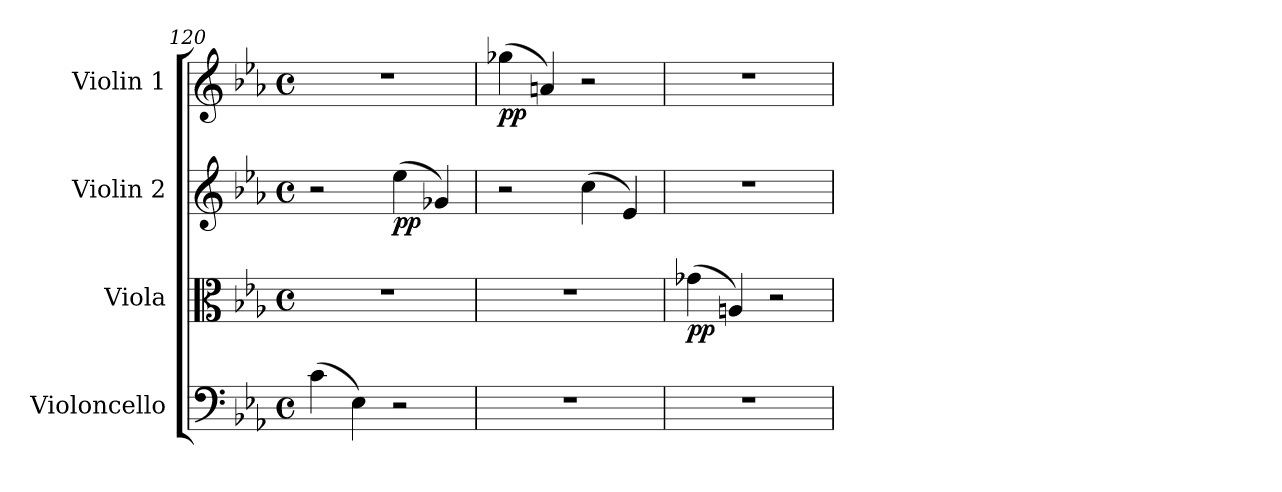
**kern	**kern	**dynam	**kern	**dynam	**kern	**dynam
*part4	*part3	*part3	*part2	*part2	*part1	*part1
*staff4	*staff3	*staff3	*staff2	*staff2	*staff1	*staff1
*I"Violoncello	*I"Viola	*	*I"Violin 2	*	*I"Violin 1	*
*I'Vc	*I'Vla	*	*I'Vln	*	*I'Vln	*
*clefF4	*clefC3	*	*clefG2	*	*clefG2	*
*k[b-e-a-]	*k[b-e-a-]	*	*k[b-e-a-]	*	*k[b-e-a-]	*
*M4/4	*M4/4	*	*M4/4	*	*M4/4	*
*met(c)	*met(c)	*	*met(c)	*	*met(c)	*
=120	=120	=120	=120	=120	=120	=120
(4c\	1r	.	2r	.	1r	.
4E-\)	.	.	.	.	.	.
!	!	!	!	!LO:DY:b	!	!
2r	.	.	(4ee-\	pp	.	.
.	.	.	4g-X/)	.	.	.
=121	=121	=121	=121	=121	=121	=121
!	!	!	!	!	!	!LO:DY:b
1r	1r	.	2r	.	(4gg-X\	pp
.	.	.	.	.	4an/)	.
.	.	.	(4cc\	.	2r	.
.	.	.	4e-/)	.	.	.
!!LO:PB:g=z
=122	=122	=122	=122	=122	=122	=122
!	!	!LO:DY:b	!	!	!	!
1r	(4g-X\	pp	1r	.	1r	.
.	4An/)	.	.	.	.	.
.	2r	.	.	.	.	.
=	=	=	=	=	=	=
*-	*-	*-	*-	*-	*-	*-
